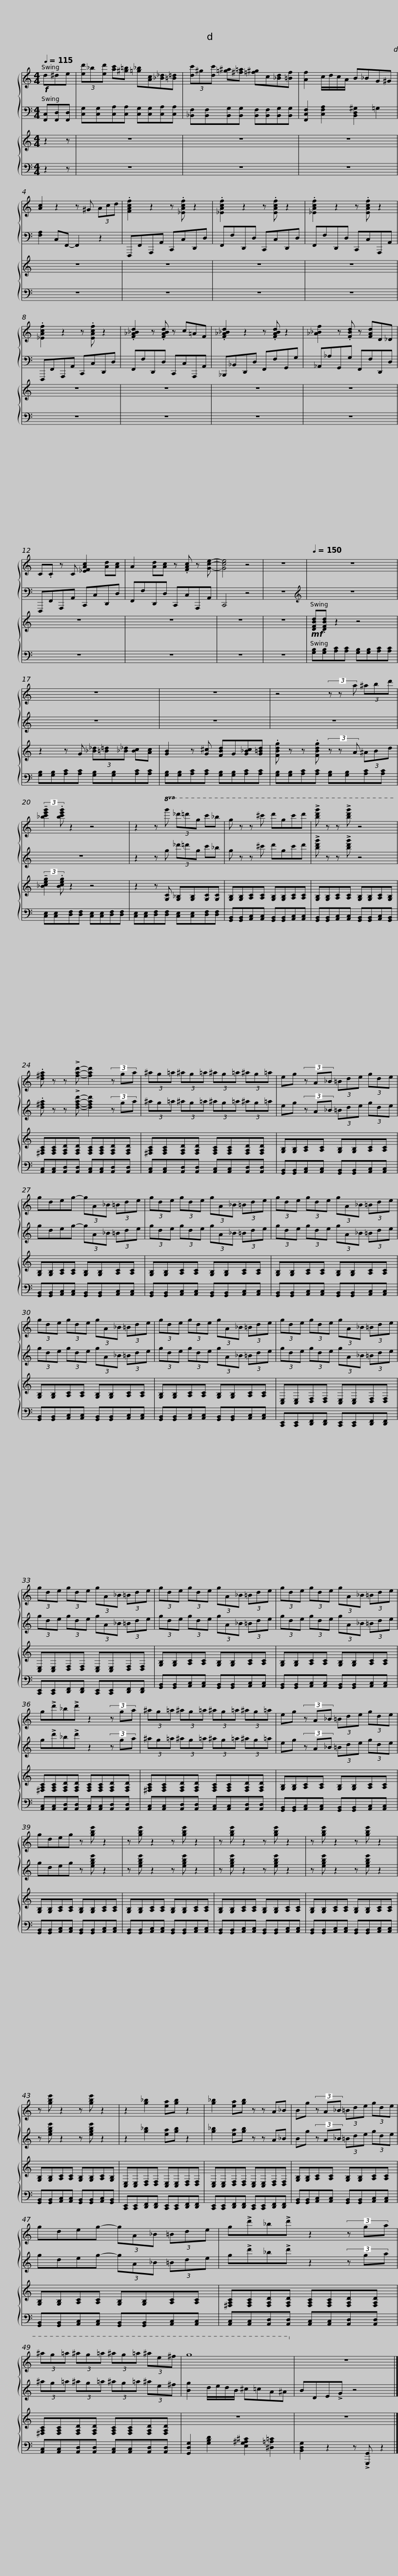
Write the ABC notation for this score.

X:1
%%score { 1 | 2 } { 3 | 4 }
L:1/8
Q:1/4=115
M:4/4
I:linebreak $
K:C
V:1 treble
V:2 bass
V:3 treble
V:4 bass
V:1
!f! d^de | (3[ed']_b[ed'] [ac'][^g=b] [=g_b][Ac][_B_d][=B=d] | (3[dc']^g[dc'] [=g^a][^f=a] [=f^g]c[_Bd][=Bf] |$ [Af]2 c/d/c/A/ B_BG^G | [Ac]2 z2 z ^G (3Acd | %5
 .[FAcf]2 z2 z .[_EAcf] z2 | .[_EAcf]2 z2 z .[EAcf] z2 |$ .[_EAcf]2 z2 z .[EAcf] z2 | .[_EAcf]2 z2 z .[EAcf] z2 | .[F_A_Bd]2 z .[FABd] z c=AF | %10
 .[F_A_Bd]2 z2 z .[FABd] z2 |$ [_A_Bf]2 z .[FBd] z [FAd]D_D | C.C z C [_EFAc]2 [Ad][Ac] | A2 [Ad][Ac] z .[FAc] z [Gce]- | [Gce]4 z4 | %15
 z8 |$[K:C][Q:1/4=150] z8 | z8 | z8 |$ z4 (3z z a (3^abd' | %20
 (3:2:2!tenuto![_bc'e'g']2 .[bc'e'g'] z2 z4 | z2 z!8va(! g' (3_d''=d''g' c''_b' |$ g' z z ^c'' d''g'c''d'' | !>![b'd''g''] z z !>![b'd''g''] z4 | .[d'^f'a'] z z !>![f'a'd'']- [f'a'd'']2 (3z g'a' |$ %25
 (3^a'g'=a' (3^a'g'=a' (3^a'g'=a' (3^a'g'=a' | e'g' (3z a_b (3=bd'e' (3g'd'e' |$ g'd'e'g'- (3g'a_b (3=bd'e' | (3g'd'e' (3g'd'e' (3g'a_b (3=bd'e' | (3g'd'e' (3g'd'e' (3g'a_b (3=bd'e' |$ %30
 (3g'd'e' (3g'd'e' (3g'a_b (3=bd'e' | (3g'd'e' (3g'd'e' (3g'a_b (3=bd'e' |$ (3g'd'e' (3g'd'e' (3g'a_b (3=bd'e' | (3g'd'e' (3g'd'e' (3g'a_b (3=bd'e' |$ (3g'd'e' (3g'd'e' (3g'a_b (3=bd'e' | %35
 (3g'd'e' (3g'd'e' (3g'a_b (3=bd'e' | g'!>!d''_b'!>!d'' z2 (3z g'a' |$ (3^a'g'=a' (3^a'g'=a' (3^a'g'=a' (3^a'g'=a' | e'g' (3z a_b (3=bd'e' (3g'd'e' | g'd'e'g' z [g'b'e''] z2 |$ %40
 z [g'b'e''] z2 z [g'b'e''] z2 | z [g'b'e''] z2 z [g'b'e''] z2 | z [g'b'e''] z2 z [g'b'e''] z2 | z [g'b'e''] z2 z [g'b'e''] z2 |$ z2 [g'_b']2 [e'a'][g'b'] z2 | %45
 [g'_b']2 [e'a'][g'b'] z z a_b | bg' (3z a_b (3=bd'e' (3g'd'e' |$ g'd'e'g'- (3g'a_b (3=bd'e' | g'!>!d''_b'!>!d'' z2 (3z g'a' |$ (3^a'g'=a' (3^a'g'=a' (3^a'g'=a' (3^a'e'^f' | %50
 g'8!8va)! | z8 |] %52
V:2
 [F,,C,][F,,D,][F,,D,] | [C,G,][C,G,][C,A,][C,A,] [C,G,][C,G,][C,A,][C,A,] | [_B,,F,][B,,F,][B,,G,][B,,G,] [B,,F,][B,,F,][B,,G,][B,,G,] |$ [F,,C,F,]2 [C,F,A,]2 [B,,D,^G,]2 =G,2 | [F,A,]2 C,F,,- F,,2 z2 | %5
 F,,,F,,A,,,A,, C,,C,D,,D, | F,,F,D,,D, C,,C,D,,D, |$ F,,F,D,,D, C,,C,A,,,A,, | F,,,F,,A,,,A,, C,,C,D,,D, | F,,F,D,,D, C,,C,A,,,A,, | %10
 _B,,,_B,,D,,D, F,,F,G,,G, |$ _A,,_A,G,,G, F,,F,D,,D, | F,,,F,,A,,,A,, C,,C,D,,D, | F,,F,D,,D, C,,C,A,,,A,, | C,,4 z4 | %15
 z8 |$[K:C][K:treble] z8 | z8 | z8 |$ z8 | %20
 z8 | z2 z g (3_d'=d'g c'_b |$ g z z ^c' d'gc'd' | !>![bd'g'] z z !>![bd'g'] z4 | .[d^fa] z z !>![dfad']- [dfad']2 (3z ga |$ %25
 (3^ag=a (3^ag=a (3^ag=a (3^ag=a | eg (3z A_B (3=Bde (3gde |$ gdeg- (3gA_B (3=Bde | (3gde (3gde (3gA_B (3=Bde | (3gde (3gde (3gA_B (3=Bde |$ %30
 (3gde (3gde (3gA_B (3=Bde | (3gde (3gde (3gA_B (3=Bde |$ (3gde (3gde (3gA_B (3=Bde | (3gde (3gde (3gA_B (3=Bde |$ (3gde (3gde (3gA_B (3=Bde | %35
 (3gde (3gde (3gA_B (3=Bde | g!>!d'_b!>!d' z2 (3z ga |$ (3^ag=a (3^ag=a (3^ag=a (3^ag=a | eg (3z A_B (3=Bde (3gde | gdeg z [egbe'] z2 |$ %40
 z [egbe'] z2 z [egbe'] z2 | z [egbe'] z2 z [egbe'] z2 | z [egbe'] z2 z [egbe'] z2 | z [egbe'] z2 z [egbe'] z2 |$ z2 [g_b]2 [ea][gb] z2 | %45
 [g_b]2 [ea][gb] z z A_B | Bg (3z A_B (3=Bde (3gde |$ gdeg- (3gA_B (3=Bde | g!>!d'_b!>!d' z2 (3z ga |$ (3^ag=a (3^ag=a (3^ag=a (3^ae^f | %50
 [Bg]2 d/e/d/B/ ^c=cA^A | BDE!>!G z4 |] %52
V:3
 z2 z | z8 | z8 |$ z8 | z8 | %5
 z8 | z8 |$ z8 | z8 | z8 | %10
 z8 |$ z8 | z8 | z8 | z8 | %15
 z8 |$[K:C]!mf! [DFBd].[DFBd] z2 z4 | z2 z G (3[_B_d][=B=d][_B_d] [Bc][Ac] | [GB]2 z [G^c] [FBd]G[G_Bc][G=Bd] |$ .[FBdg] z z .[FBdg] (3z z A (3^ABd | %20
 (3:2:2!tenuto![_Bceg]2 .[Bceg] z2 z4 | z2 z [G,C] [G,_B,][G,B,][G,C][G,C] |$ [G,B,][G,B,][A,C][A,C] [G,B,][G,B,][A,C][A,C] | [G,B,][G,B,][A,C][A,C] [G,B,][G,B,][A,C][G,B,] | [^F,A,C][F,A,C][F,A,D][F,A,D] [F,A,C][F,A,C][F,A,D][F,A,D] |$ %25
 [^F,A,C][F,A,C][F,A,D][F,A,D] [F,A,C][F,A,C][F,A,D][F,A,D] | [G,B,][G,B,][A,C][A,C] [G,B,][G,B,][A,C][A,C] |$ [G,B,][G,B,][A,C][A,C] [G,B,][G,B,][A,C][A,C] | [G,B,][G,B,][A,C][A,C] [G,B,][G,B,][A,C][A,C] | [G,B,][G,B,][A,C][A,C] [G,B,][G,B,][A,C][A,C] |$ %30
 [G,B,][G,B,][A,C][A,C] [G,B,][G,B,][A,C][A,C] | [G,B,][G,B,][A,C][A,C] [G,B,][G,B,][A,C][A,C] |$ [C,E,][C,E,][D,F,][D,F,] [C,E,][C,E,][D,F,][D,F,] | [C,E,][C,E,][D,F,][D,F,] [C,E,][C,E,][D,F,][D,F,] |$ [G,B,][G,B,][A,C][A,C] [G,B,][G,B,][A,C][A,C] | %35
 [G,B,][G,B,][A,C][A,C] [G,B,][G,B,][A,C][A,C] | [^F,A,C][F,A,C][F,A,D][F,A,D] [F,A,C][F,A,C][F,A,D][F,A,D] |$ [^F,A,C][F,A,C][F,A,D][F,A,D] [F,A,C][F,A,C][F,A,D][F,A,D] | [G,B,][G,B,][A,C][A,C] [G,B,][G,B,][A,C][A,C] | [G,B,][G,B,][A,C][A,C] [G,B,][G,B,][A,C][A,C] |$ %40
 [G,B,][G,B,][A,C][A,C] [G,B,][G,B,][A,C][A,C] | [G,B,][G,B,][A,C][A,C] [G,B,][G,B,][A,C][A,C] | [G,B,][G,B,][A,C][A,C] [G,B,][G,B,][A,C][A,C] | [G,B,][G,B,][A,C][A,C] [G,B,][G,B,][A,C][G,B,] |$ [C,E,][C,E,][D,F,][D,F,] [C,E,][C,E,][D,F,][D,F,] | %45
 [C,E,][C,E,][D,F,][D,F,] [C,E,][C,E,][D,F,][D,F,] | [G,B,][G,B,][A,C][A,C] [G,B,][G,B,][A,C][A,C] |$ [G,B,][G,B,][A,C][A,C] [G,B,][G,B,][A,C][A,C] | [^F,A,C][F,A,C][F,A,D][F,A,D] [F,A,C][F,A,C][F,A,D][F,A,D] |$ [^F,A,C][F,A,C][F,A,D][F,A,D] [F,A,C][F,A,C][F,A,D][F,A,D] | %50
 z8 | z8 |] %52
V:4
 z2 z | z8 | z8 |$ z8 | z8 | %5
 z8 | z8 |$ z8 | z8 | z8 | %10
 z8 |$ z8 | z8 | z8 | z8 | %15
 z8 |$[K:C] [G,B,][G,B,][A,C][A,C] [G,B,][G,B,][A,C][A,C] | [G,B,][G,B,][A,C][A,C] [G,B,][G,B,][A,C][A,C] | [G,B,][G,B,][A,C][A,C] [G,B,][G,B,][A,C][A,C] |$ [G,B,][G,B,][A,C][A,C] [G,B,][G,B,][A,C][A,C] | %20
 [C,E,][C,E,][D,F,][D,F,] [C,E,][C,E,][D,F,][D,F,] | [C,E,][C,E,][D,F,][D,F,] [C,E,][C,E,][D,F,][D,F,] |$ [G,,B,,][G,,B,,][A,,C,][A,,C,] [G,,B,,][G,,B,,][A,,C,][A,,C,] | [G,,B,,][G,,B,,][A,,C,][A,,C,] [G,,B,,][G,,B,,][A,,C,][G,,B,,] | [A,,C,][A,,C,][A,,D,][A,,D,] [A,,C,][A,,C,][A,,D,][A,,D,] |$ %25
 [A,,C,][A,,C,][A,,D,][A,,D,] [A,,C,][A,,C,][A,,D,][A,,D,] | [G,,B,,][G,,B,,][A,,C,][A,,C,] [G,,B,,][G,,B,,][A,,C,][A,,C,] |$ [G,,B,,][G,,B,,][A,,C,][A,,C,] [G,,B,,][G,,B,,][A,,C,][A,,C,] | [G,,B,,][G,,B,,][A,,C,][A,,C,] [G,,B,,][G,,B,,][A,,C,][A,,C,] | [G,,B,,][G,,B,,][A,,C,][A,,C,] [G,,B,,][G,,B,,][A,,C,][A,,C,] |$ %30
 [G,,B,,][G,,B,,][A,,C,][A,,C,] [G,,B,,][G,,B,,][A,,C,][A,,C,] | [G,,B,,][G,,B,,][A,,C,][A,,C,] [G,,B,,][G,,B,,][A,,C,][A,,C,] |$ [C,,E,,][C,,E,,][D,,F,,][D,,F,,] [C,,E,,][C,,E,,][D,,F,,][D,,F,,] | [C,,E,,][C,,E,,][D,,F,,][D,,F,,] [C,,E,,][C,,E,,][D,,F,,][D,,F,,] |$ [G,,B,,][G,,B,,][A,,C,][A,,C,] [G,,B,,][G,,B,,][A,,C,][A,,C,] | %35
 [G,,B,,][G,,B,,][A,,C,][A,,C,] [G,,B,,][G,,B,,][A,,C,][A,,C,] | [A,,C,][A,,C,][A,,D,][A,,D,] [A,,C,][A,,C,][A,,D,][A,,D,] |$ [A,,C,][A,,C,][A,,D,][A,,D,] [A,,C,][A,,C,][A,,D,][A,,D,] | [G,,B,,][G,,B,,][A,,C,][A,,C,] [G,,B,,][G,,B,,][A,,C,][A,,C,] | [G,,B,,][G,,B,,][A,,C,][A,,C,] [G,,B,,][G,,B,,][A,,C,][A,,C,] |$ %40
 [G,,B,,][G,,B,,][A,,C,][A,,C,] [G,,B,,][G,,B,,][A,,C,][A,,C,] | [G,,B,,][G,,B,,][A,,C,][A,,C,] [G,,B,,][G,,B,,][A,,C,][A,,C,] | [G,,B,,][G,,B,,][A,,C,][A,,C,] [G,,B,,][G,,B,,][A,,C,][A,,C,] | [G,,B,,][G,,B,,][A,,C,][A,,C,] [G,,B,,][G,,B,,][A,,C,][G,,B,,] |$ [C,,E,,][C,,E,,][D,,F,,][D,,F,,] [C,,E,,][C,,E,,][D,,F,,][D,,F,,] | %45
 [C,,E,,][C,,E,,][D,,F,,][D,,F,,] [C,,E,,][C,,E,,][D,,F,,][D,,F,,] | [G,,B,,][G,,B,,][A,,C,][A,,C,] [G,,B,,][G,,B,,][A,,C,][A,,C,] |$ [G,,B,,][G,,B,,][A,,C,][A,,C,] [G,,B,,][G,,B,,][A,,C,][A,,C,] | [A,,C,][A,,C,][A,,D,][A,,D,] [A,,C,][A,,C,][A,,D,][A,,D,] |$ [A,,C,][A,,C,][A,,D,][A,,D,] [A,,C,][A,,C,][A,,D,][A,,D,] | %50
 [G,,D,G,]2 [G,B,D]2 [E,G,^A,^C]2 [^D,=A,=C]2 | [B,,D,G,]2 z2 z !>![G,,,G,,] z2 |] %52
